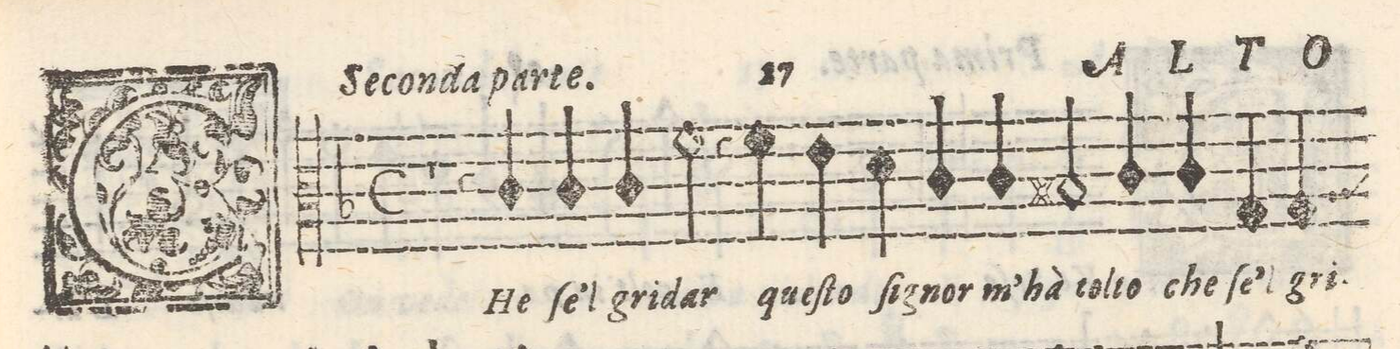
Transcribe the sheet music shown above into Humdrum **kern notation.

**kern	**text
*I"ALTO	*
*clefC3	*
*k[b-]	*
*met(C)	*
*M2/1	*
1r	.
4r	.
4c/	CHe
4c/	ſe'l
4c/	gri-
=2-	=2-
2f\	-dar
4r	.
4f\	queſ-
4e\	-to
4d\	ſi-
4c/	-gnor
4c/	m'hà
=3-	=3-
2Bn/	tol-
4c/	-to
4c/	che
4G/	ſe'l
4G/	gri-
*-	*-
